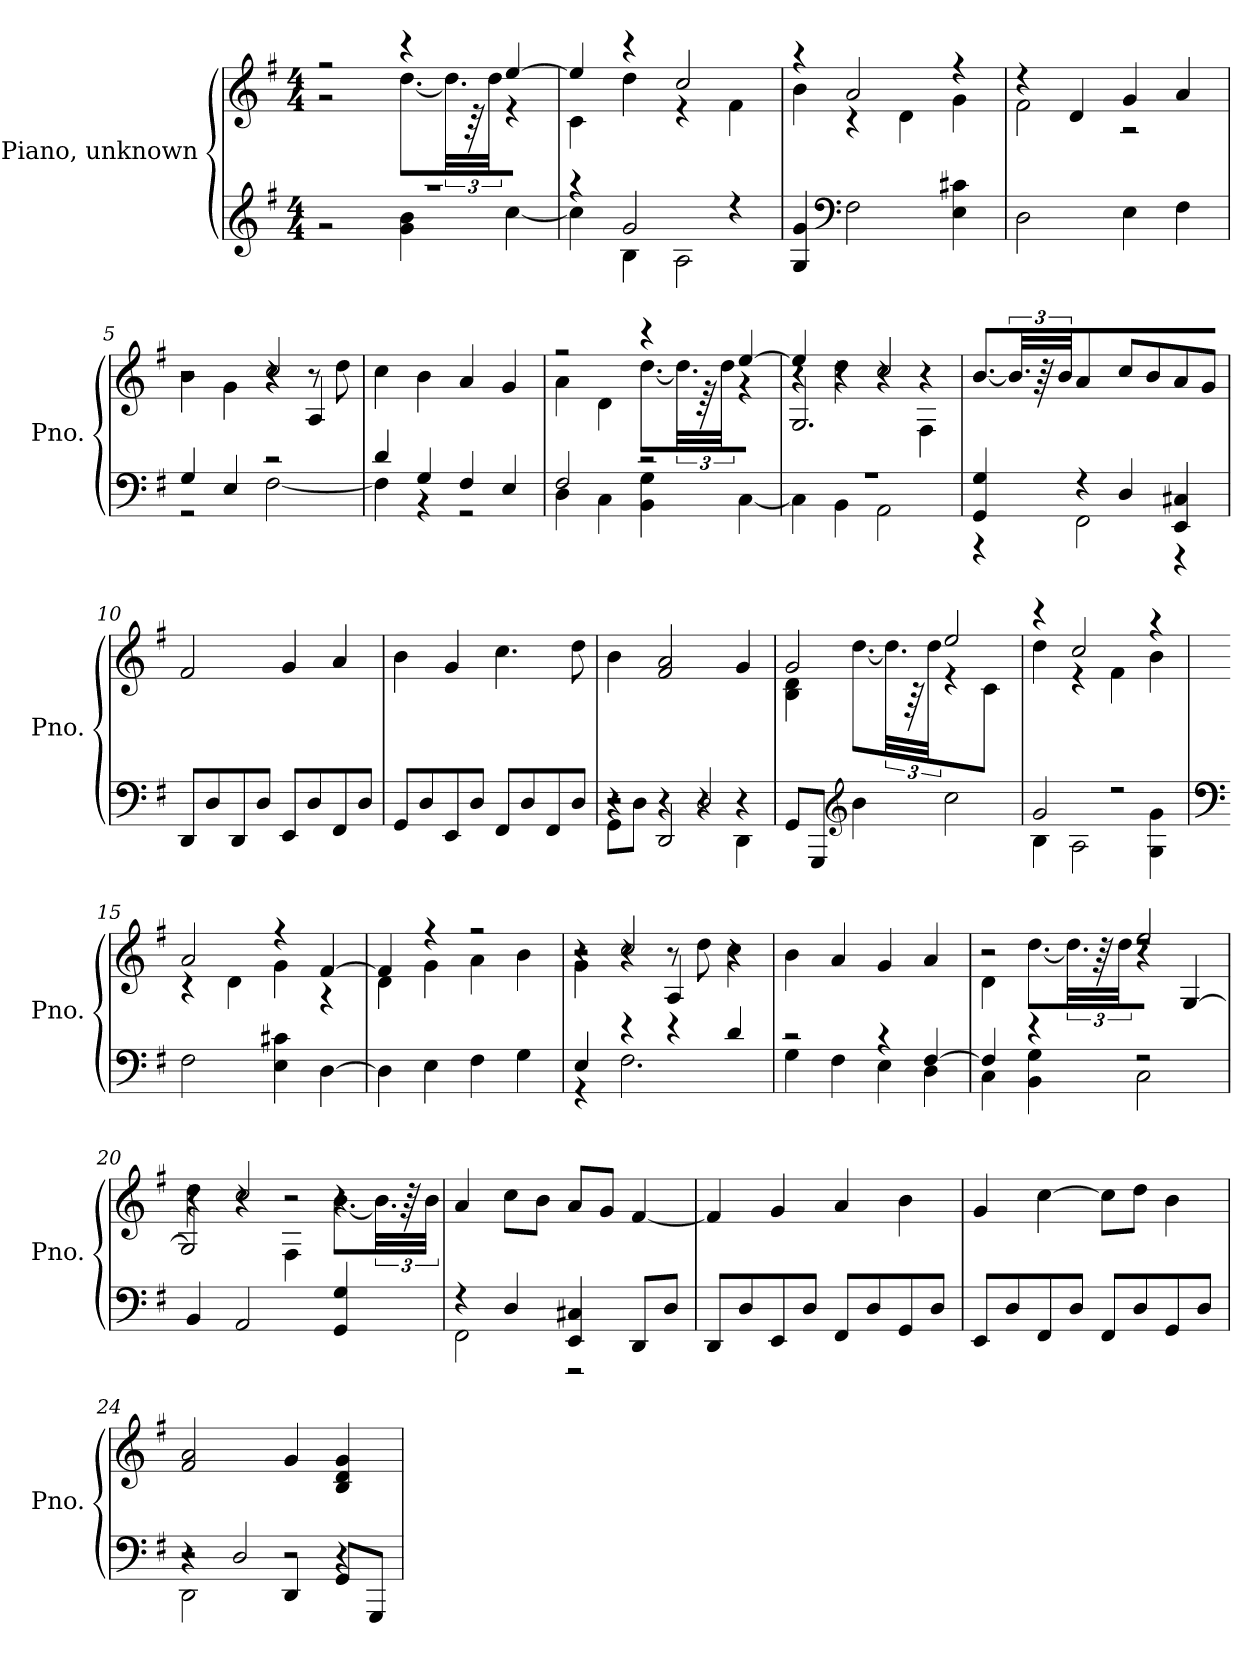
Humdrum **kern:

**kern	**kern
*part1	*part1
*staff2	*staff1
*I"Piano, unknown	*
*I'Pno.	*
*clefG2	*clefG2
*k[f#]	*k[f#]
*M4/4	*M4/4
*MM120	*MM120
=1	=1
*^	*^
1r	2r	2r	2r
.	4g\ 4b\	4r	[8.dd\L
.	.	.	48.dd\Jkk]
.	.	.	96r
.	.	.	48dd\
.	[4cc\	[4ee/	4r
=2	=2	=2	=2
4r	4cc\]	4ee/]	4c\
2g/	4B\	4r	4dd\
.	2A\	2cc/	4r
4r	.	.	4f#\
*v	*v	*	*
=3	=3	=3
4G/ 4g/	4r	4b\
*clefF4	*	*
2F#\	2a/	4r
.	.	4d\
4E\ 4c#X\	4r	4g\
=4	=4	=4
2D\	4r	2f#\
.	4d/	.
4E\	4g/	2r
4F#\	4a/	.
=5	=5	=5
*^	*	*^
4G/	2r	2r	4b\	2r
4E/	.	.	4g\	.
2r	[2F#\	2cc/	4r	4r
.	.	.	8r	4A/
.	.	.	8dd\	.
*	*	*v	*v	*v
=6	=6	=6
4d/	4F#\]	4cc\
4G/	4r	4b\
4F#/	2r	4a/
4E/	.	4g/
!!LO:LB:g=z
=7	=7	=7
*	*	*^
2F#/	4D\	2r	4a\
.	4C\	.	4d\
2r	4BB\ 4G\	4r	[8.dd\L
.	.	.	48.dd\Jkk]
.	.	.	96r
.	.	.	48dd\
.	[4C\	[4ee/	4r
=8	=8	=8	=8
*	*	*	*^
1r	4C\]	4ee/]	4r	2.G/
.	4BB\	4r	4dd\	.
.	2AA\	2cc/	4r	.
.	.	.	4F#\	4r
*	*	*v	*v	*v
=9	=9	=9
4GG/ 4G/	4r	[8.b\L
.	.	48.b\Jkk]
.	.	96r
.	.	48b\
4r	2FF#\	4a/
4D/	.	8cc/L
.	.	8b/
4EE/ 4C#X/	4r	8a/
.	.	8g/J
*v	*v	*
=10	=10
8DD/L	2f#/
8D/	.
8DD/	.
8D/J	.
8EE/L	4g/
8D/	.
8FF#/	4a/
8D/J	.
=11	=11
8GG/L	4b\
8D/	.
8EE/	4g/
8D/J	.
8FF#/L	4.cc\
8D/	.
8FF#/	.
8D/J	8dd\
!!LO:LB:g=z
=12	=12
*^	*
*	*^	*
2r	8GG\L	4r	4b\
.	8D\J	.	.
.	4r	2DD/	2f#/ 2a/
2D/	4r	.	.
.	4DD\	4r	4g/
*v	*v	*v	*
=13	=13
*	*^
8GG/L	2g/	4B\ 4d\
8GGG/J	.	.
*clefG2	*	*
4b\	.	[8.dd\L
.	.	48.dd\Jkk]
.	.	96r
.	.	48dd\
2cc\	2ee/	4r
.	.	4c\
=14	=14	=14
*^	*	*
2g/	4B\	4r	4dd\
.	2A\	2cc/	4r
2r	.	.	4f#\
.	4G\ 4g\	4r	4b\
*v	*v	*	*
=15	=15	=15
*clefF4	*	*
2F#\	2a/	4r
.	.	4d\
4E\ 4c#X\	4r	4g\
[4D\	[4f#/	4r
=16	=16	=16
4D\]	4f#/]	4d\
4E\	4r	4g\
4F#\	2r	4a\
4G\	.	4b\
=17	=17	=17
*^	*	*^
4E/	4r	4r	4g\	2r
4r	2.F#\	2cc/	4r	.
4r	.	.	8r	4A/
.	.	.	8dd\	.
4d/	.	4r	4cc\	4r
*	*	*v	*v	*v
!!LO:LB:g=z
=18	=18	=18
2r	4G\	4b\
.	4F#\	4a/
4r	4E\	4g/
[4F#/	4D\	4a/
=19	=19	=19
*	*	*^
*	*	*	*^
4F#/]	4C\	2r	4d\	2r
4r	4BB\ 4G\	.	[8.dd\L	.
.	.	.	48.dd\Jkk]	.
.	.	.	96r	.
.	.	.	48dd\	.
2r	2C\	2ee/	2r	4r
.	.	.	.	[4G/
*v	*v	*	*	*
=20	=20	=20	=20
4BB/	4r	4dd\	2G/]
2AA/	2cc/	4r	.
.	.	4F#\	2r
4GG/ 4G/	4r	[8.b\L	.
.	.	48.b\Jkk]	.
.	.	96r	.
.	.	48b\	.
*	*v	*v	*v
=21	=21
*^	*
4r	2FF#\	4a/
4D/	.	8cc\L
.	.	8b\J
4EE/ 4C#X/	2r	8a/L
.	.	8g/J
8DD/L	.	[4f#/
8D/J	.	.
*v	*v	*
=22	=22
8DD/L	4f#/]
8D/	.
8EE/	4g/
8D/J	.
8FF#/L	4a/
8D/	.
8GG/	4b\
8D/J	.
!!LO:LB:g=z
=23	=23
8EE/L	4g/
8D/	.
8FF#/	[4cc\
8D/J	.
8FF#/L	8cc\L]
8D/	8dd\J
8GG/	4b\
8D/J	.
=24	=24
*^	*
*	*^	*
4r	2DD\	2r	2f#/ 2a/
2D/	.	.	.
.	2r	4DD/	4g/
4r	.	8GG/L	4B/ 4d/ 4g/
.	.	8GGG/J	.
*v	*v	*v	*
=	=
*-	*-
